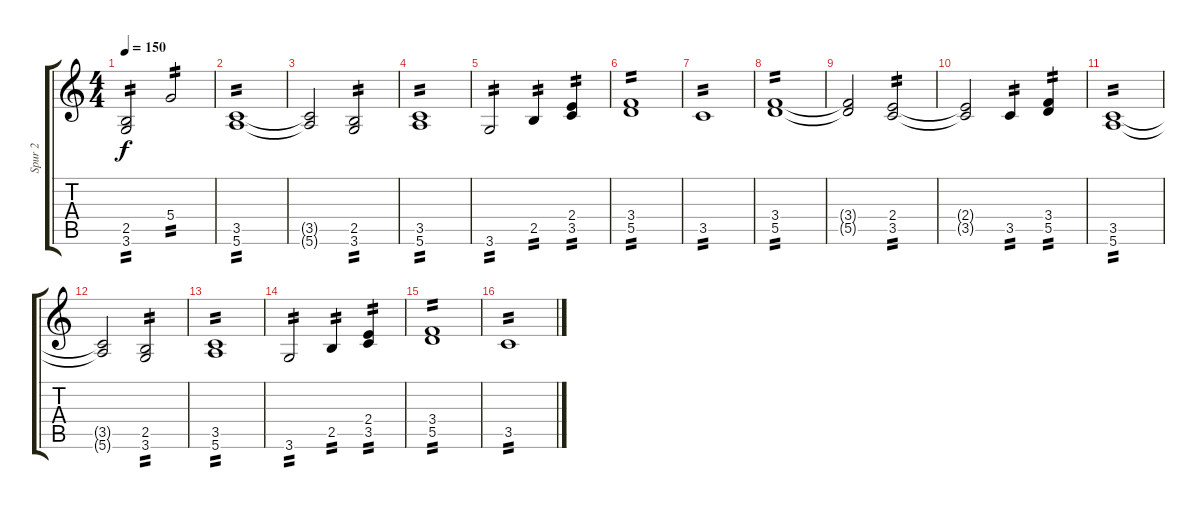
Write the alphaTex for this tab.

\track ("Spur 2" "Spur 2") {instrument overdrivenguitar}
\staff {score tabs}
\tuning (E4 B3 G3 D3 A2 E2) {hide}
\ts (4 4)
\tempo 150
\clef g2
\ks c
(2.5 3.6).2{tp 2 dy f} 5.4.2{tp 2} |
(3.5 5.6).1{tp 2} |
(3.5{t} 5.6{t}).2 (2.5 3.6).2{tp 2} |
(3.5 5.6).1{tp 2} |
3.6.2{tp 2} 2.5.4{tp 2} (2.4 3.5).4{tp 2} |
(3.4 5.5).1{tp 2} |
3.5.1{tp 2} |
(3.4 5.5).1{tp 2} |
(3.4{t} 5.5{t}).2 (2.4 3.5).2{tp 2} |
(2.4{t} 3.5{t}).2 3.5.4{tp 2} (3.4 5.5).4{tp 2} |
(3.5 5.6).1{tp 2} |
(3.5{t} 5.6{t}).2 (2.5 3.6).2{tp 2} |
(3.5 5.6).1{tp 2} |
3.6.2{tp 2} 2.5.4{tp 2} (2.4 3.5).4{tp 2} |
(3.4 5.5).1{tp 2} |
3.5.1{tp 2}
